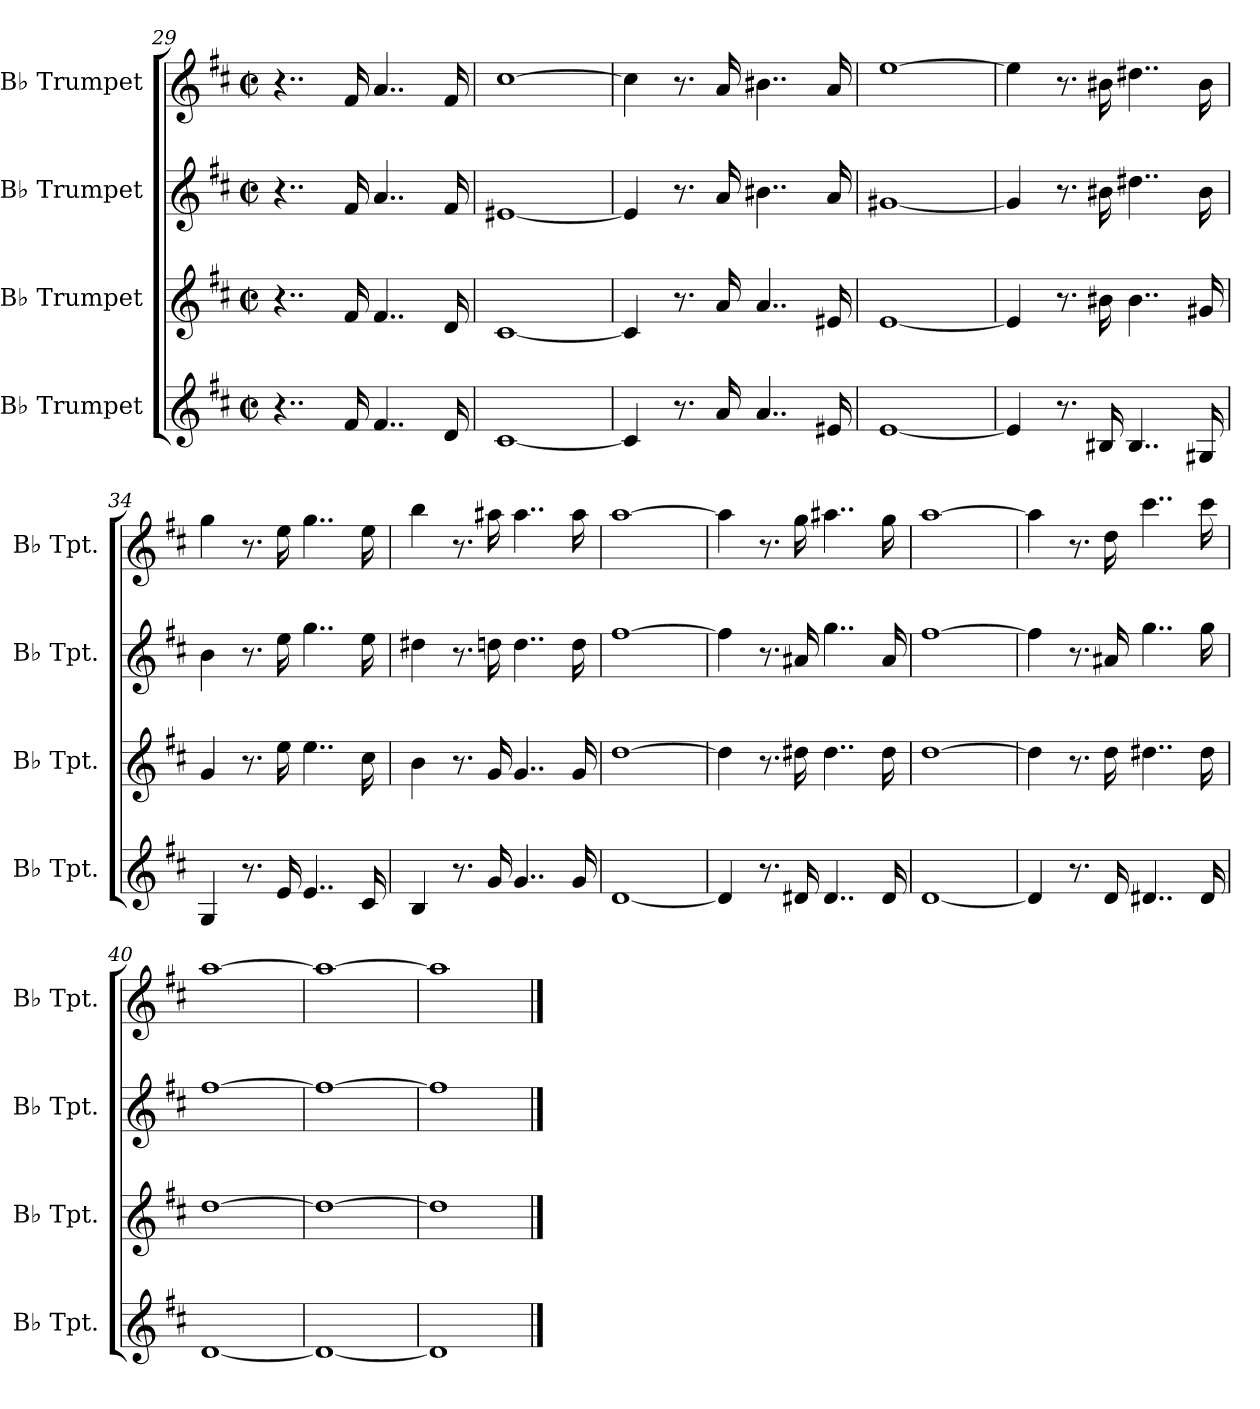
**kern	**kern	**kern	**kern
*part4	*part3	*part2	*part1
*staff4	*staff3	*staff2	*staff1
*I"B♭ Trumpet	*I"B♭ Trumpet	*I"B♭ Trumpet	*I"B♭ Trumpet
*I'B♭ Tpt.	*I'B♭ Tpt.	*I'B♭ Tpt.	*I'B♭ Tpt.
*clefG2	*clefG2	*clefG2	*clefG2
*ITrd1c2	*ITrd1c2	*ITrd1c2	*ITrd1c2
*k[]	*k[]	*k[]	*k[]
*M2/2	*M2/2	*M2/2	*M2/2
*met(c|)	*met(c|)	*met(c|)	*met(c|)
=29	=29	=29	=29
4..r	4..r	4..r	4..r
16e/	16e/	16e/	16e/
4..e/	4..e/	4..g/	4..g/
16c/	16c/	16e/	16e/
=30	=30	=30	=30
[1B	[1B	[1d#X	[1b
=31	=31	=31	=31
4B/]	4B/]	4d#/]	4b\]
8.r	8.r	8.r	8.r
16g/	16g/	16g/	16g/
4..g/	4..g/	4..a#X\	4..a#X\
16d#X/	16d#X/	16g/	16g/
=32	=32	=32	=32
[1d	[1d	[1f#X	[1dd
=33	=33	=33	=33
4d/]	4d/]	4f#/]	4dd\]
8.r	8.r	8.r	8.r
16A#X/	16a#X\	16a#X\	16a#X\
4..A#/	4..a#\	4..cc#X\	4..cc#X\
16F#X/	16f#X/	16a#\	16a#\
!!LO:LB:g=z
=34	=34	=34	=34
4F/	4f/	4a\	4ff\
8.r	8.r	8.r	8.r
16d/	16dd\	16dd\	16dd\
4..d/	4..dd\	4..ff\	4..ff\
16B/	16b\	16dd\	16dd\
=35	=35	=35	=35
4A/	4a\	4cc#X\	4aa\
8.r	8.r	8.r	8.r
16f/	16f/	16ccn\	16gg#X\
4..f/	4..f/	4..cc\	4..gg#\
16f/	16f/	16cc\	16gg#\
=36	=36	=36	=36
[1c	[1cc	[1ee	[1gg
=37	=37	=37	=37
4c/]	4cc\]	4ee\]	4gg\]
8.r	8.r	8.r	8.r
16c#X/	16cc#X\	16g#X/	16ff\
4..c#/	4..cc#\	4..ff\	4..gg#X\
16c#/	16cc#\	16g#/	16ff\
=38	=38	=38	=38
[1c	[1cc	[1ee	[1gg
=39	=39	=39	=39
4c/]	4cc\]	4ee\]	4gg\]
8.r	8.r	8.r	8.r
16c/	16cc\	16g#X/	16cc\
4..c#X/	4..cc#X\	4..ff\	4..bb\
16c#/	16cc#\	16ff\	16bb\
!!LO:PB:g=z
=40	=40	=40	=40
[1c	[1cc	[1ee	[1gg
=41	=41	=41	=41
1c_	1cc_	1ee_	1gg_
=42	=42	=42	=42
1c]	1cc]	1ee]	1gg]
==	==	==	==
*-	*-	*-	*-
